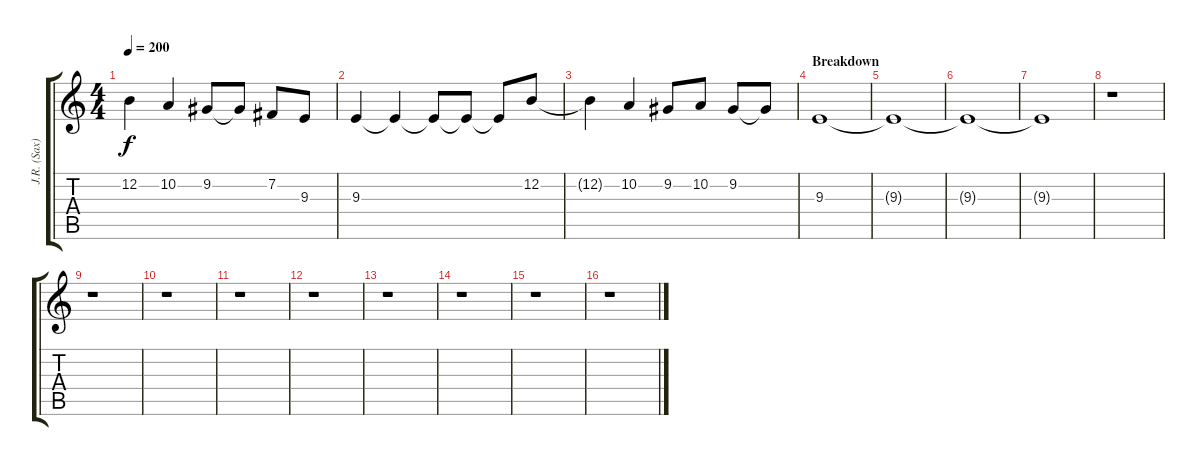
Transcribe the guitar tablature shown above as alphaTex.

\track ("J.R. (Sax)" "J.R. (Sax)") {instrument tenorsax}
\staff {score tabs}
\tuning (E4 B3 G3 D3 A2 E2) {hide}
\ts (4 4)
\tempo 200
\clef g2
\ks c
12.2{t}.4{dy f} 10.2.4 9.2.8 9.2{t}.8 7.2.8 9.3.8 |
9.3.4 9.3{t}.4 9.3{t}.8 9.3{t}.8 9.3{t}.8 12.2.8 |
12.2{t}.4 10.2.4 9.2.8 10.2.8 9.2.8 9.2{t}.8 |
\section ("" "Breakdown")
9.3.1 |
9.3{t}.1{volume 0} |
9.3{t}.1 |
9.3{t}.1 |
r.1{volume 16} |
r.1 |
r.1 |
r.1 |
r.1 |
r.1 |
r.1 |
r.1 |
r.1
